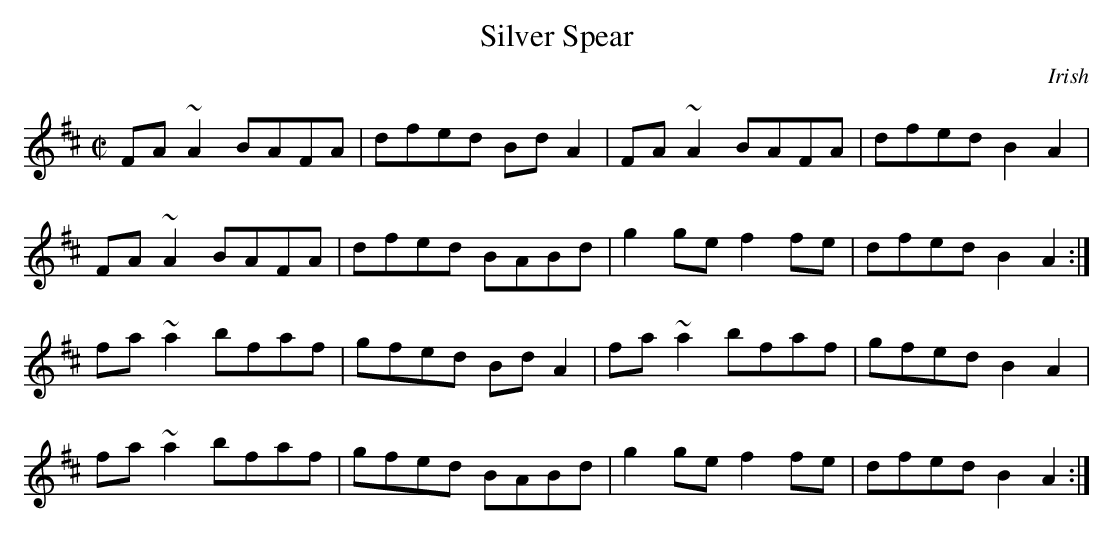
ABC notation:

X:1
T:Silver Spear
M:C|
K:D
FA ~A2 BAFA | dfed Bd A2 | FA ~A2 BAFA | dfed B2 A2 |
FA ~A2 BAFA | dfed BABd | g2 ge f2 fe | dfed B2 A2 :|
fa ~a2 bfaf | gfed Bd A2 | fa ~a2 bfaf | gfed B2 A2 |
fa ~a2 bfaf | gfed BABd | g2 ge f2 fe | dfed B2 A2 :|
